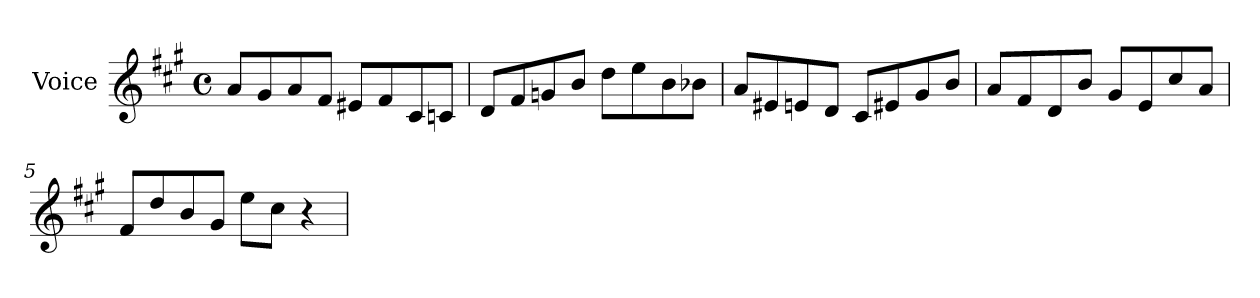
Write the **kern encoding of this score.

**kern
*part1
*staff1
*I"Voice
*I'Voice
*clefG2
*k[f#c#g#]
*M4/4
*met(c)
=1
8a/L
8g#/
8a/
8f#/J
8e#X/L
8f#/
8c#/
8cn/J
=2
8d/L
8f#/
8gn/
8b/J
8dd\L
8ee\
8b\
8b-X\J
=3
8a/L
8e#X/
8en/
8d/J
8c#/L
8e#X/
8g#/
8b/J
=4
8a/L
8f#/
8d/
8b/J
8g#/L
8e/
8cc#/
8a/J
=5
8f#/L
8dd/
8b/
8g#/J
8ee\L
8cc#\J
4r
=
*-
